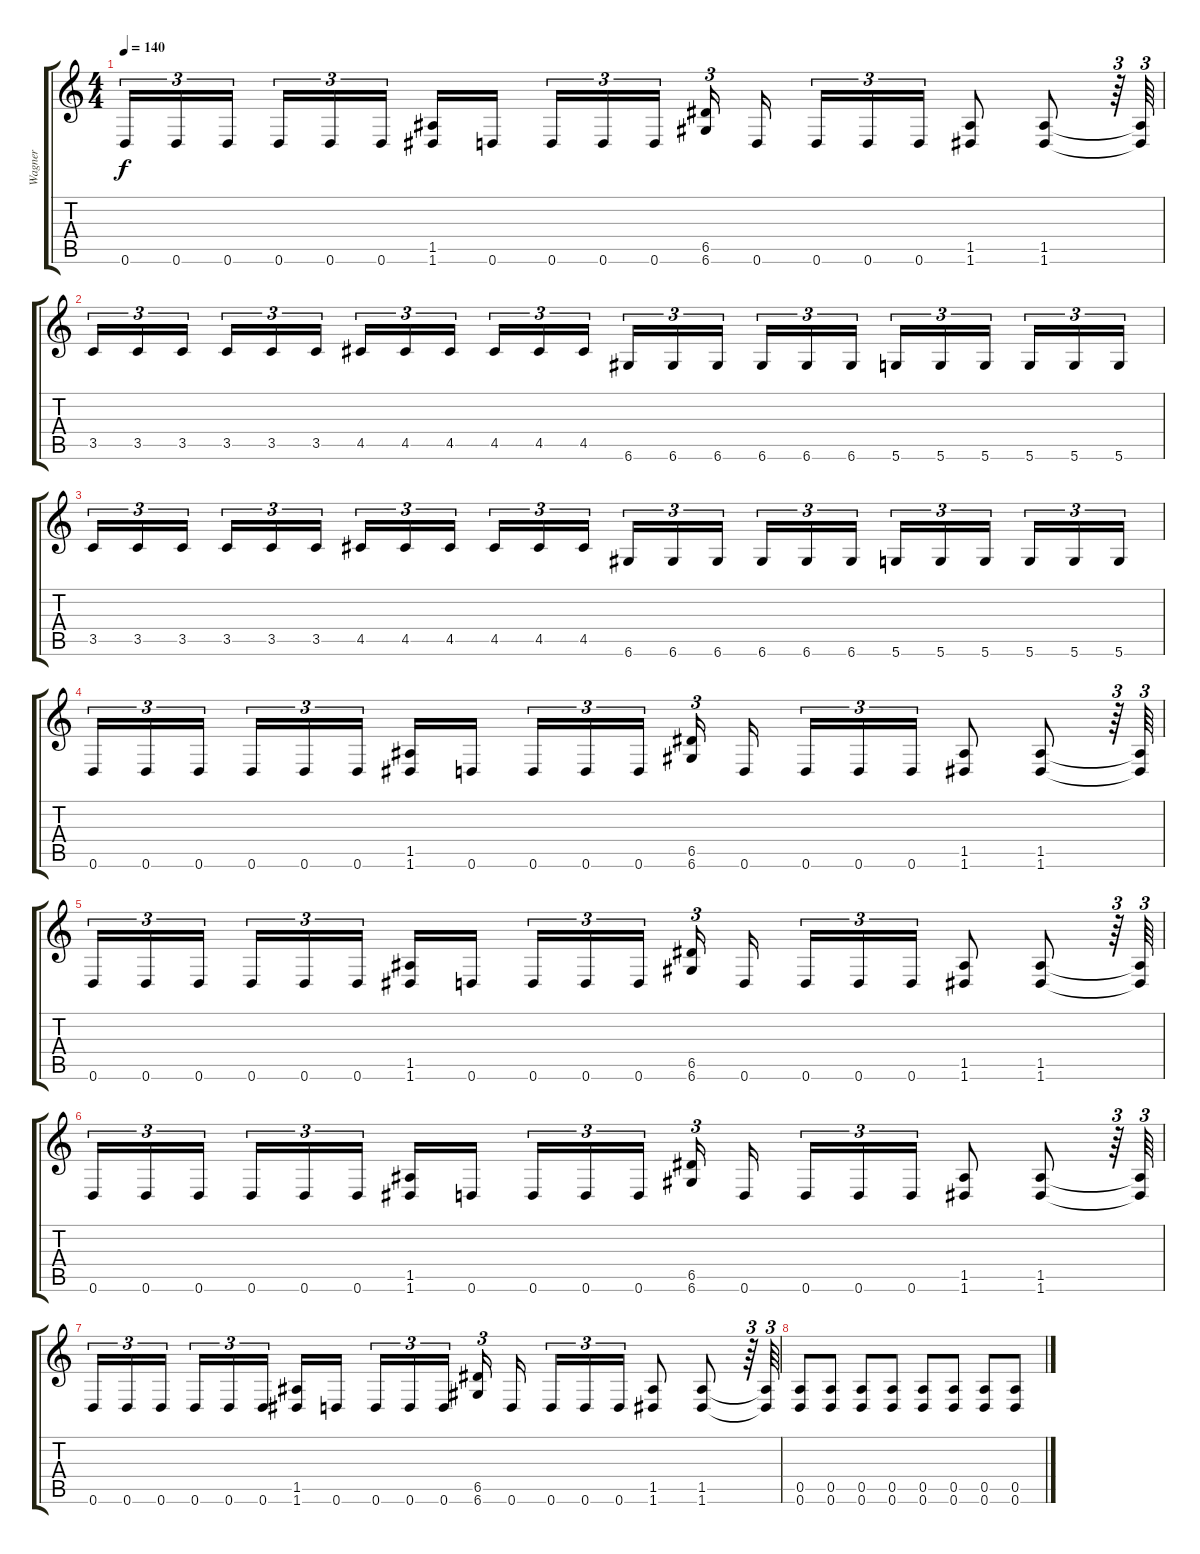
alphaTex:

\track ("Wagner" "Wagner") {instrument distortionguitar}
\staff {score tabs}
\tuning (E4 B3 G3 D3 A2 D2) {hide}
\ts (4 4)
\tempo 140
\clef g2
\ks c
0.6.16{tu (3 2) dy f} 0.6.16{tu (3 2)} 0.6.16{tu (3 2)} 0.6.16{tu (3 2)} 0.6.16{tu (3 2)} 0.6.16{tu (3 2)} (1.5 1.6).16 0.6.16 0.6.16{tu (3 2)} 0.6.16{tu (3 2)} 0.6.16{tu (3 2)} (6.5 6.6).16{tu (3 2)} 0.6.16 0.6.16{tu (3 2)} 0.6.16{tu (3 2)} 0.6.16{tu (3 2)} (1.5 1.6).8 (1.5 1.6).8 r.64{tu (3 2)} (1.5{t} 1.6{t}).64{tu (3 2)} |
3.5.16{tu (3 2)} 3.5.16{tu (3 2)} 3.5.16{tu (3 2)} 3.5.16{tu (3 2)} 3.5.16{tu (3 2)} 3.5.16{tu (3 2)} 4.5.16{tu (3 2)} 4.5.16{tu (3 2)} 4.5.16{tu (3 2)} 4.5.16{tu (3 2)} 4.5.16{tu (3 2)} 4.5.16{tu (3 2)} 6.6.16{tu (3 2)} 6.6.16{tu (3 2)} 6.6.16{tu (3 2)} 6.6.16{tu (3 2)} 6.6.16{tu (3 2)} 6.6.16{tu (3 2)} 5.6.16{tu (3 2)} 5.6.16{tu (3 2)} 5.6.16{tu (3 2)} 5.6.16{tu (3 2)} 5.6.16{tu (3 2)} 5.6.16{tu (3 2)} |
3.5.16{tu (3 2)} 3.5.16{tu (3 2)} 3.5.16{tu (3 2)} 3.5.16{tu (3 2)} 3.5.16{tu (3 2)} 3.5.16{tu (3 2)} 4.5.16{tu (3 2)} 4.5.16{tu (3 2)} 4.5.16{tu (3 2)} 4.5.16{tu (3 2)} 4.5.16{tu (3 2)} 4.5.16{tu (3 2)} 6.6.16{tu (3 2)} 6.6.16{tu (3 2)} 6.6.16{tu (3 2)} 6.6.16{tu (3 2)} 6.6.16{tu (3 2)} 6.6.16{tu (3 2)} 5.6.16{tu (3 2)} 5.6.16{tu (3 2)} 5.6.16{tu (3 2)} 5.6.16{tu (3 2)} 5.6.16{tu (3 2)} 5.6.16{tu (3 2)} |
0.6.16{tu (3 2)} 0.6.16{tu (3 2)} 0.6.16{tu (3 2)} 0.6.16{tu (3 2)} 0.6.16{tu (3 2)} 0.6.16{tu (3 2)} (1.5 1.6).16 0.6.16 0.6.16{tu (3 2)} 0.6.16{tu (3 2)} 0.6.16{tu (3 2)} (6.5 6.6).16{tu (3 2)} 0.6.16 0.6.16{tu (3 2)} 0.6.16{tu (3 2)} 0.6.16{tu (3 2)} (1.5 1.6).8 (1.5 1.6).8 r.64{tu (3 2)} (1.5{t} 1.6{t}).64{tu (3 2)} |
0.6.16{tu (3 2)} 0.6.16{tu (3 2)} 0.6.16{tu (3 2)} 0.6.16{tu (3 2)} 0.6.16{tu (3 2)} 0.6.16{tu (3 2)} (1.5 1.6).16 0.6.16 0.6.16{tu (3 2)} 0.6.16{tu (3 2)} 0.6.16{tu (3 2)} (6.5 6.6).16{tu (3 2)} 0.6.16 0.6.16{tu (3 2)} 0.6.16{tu (3 2)} 0.6.16{tu (3 2)} (1.5 1.6).8 (1.5 1.6).8 r.64{tu (3 2)} (1.5{t} 1.6{t}).64{tu (3 2)} |
0.6.16{tu (3 2)} 0.6.16{tu (3 2)} 0.6.16{tu (3 2)} 0.6.16{tu (3 2)} 0.6.16{tu (3 2)} 0.6.16{tu (3 2)} (1.5 1.6).16 0.6.16 0.6.16{tu (3 2)} 0.6.16{tu (3 2)} 0.6.16{tu (3 2)} (6.5 6.6).16{tu (3 2)} 0.6.16 0.6.16{tu (3 2)} 0.6.16{tu (3 2)} 0.6.16{tu (3 2)} (1.5 1.6).8 (1.5 1.6).8 r.64{tu (3 2)} (1.5{t} 1.6{t}).64{tu (3 2)} |
0.6.16{tu (3 2)} 0.6.16{tu (3 2)} 0.6.16{tu (3 2)} 0.6.16{tu (3 2)} 0.6.16{tu (3 2)} 0.6.16{tu (3 2)} (1.5 1.6).16 0.6.16 0.6.16{tu (3 2)} 0.6.16{tu (3 2)} 0.6.16{tu (3 2)} (6.5 6.6).16{tu (3 2)} 0.6.16 0.6.16{tu (3 2)} 0.6.16{tu (3 2)} 0.6.16{tu (3 2)} (1.5 1.6).8 (1.5 1.6).8 r.64{tu (3 2)} (1.5{t} 1.6{t}).64{tu (3 2)} |
(0.5 0.6).8 (0.5 0.6).8 (0.5 0.6).8 (0.5 0.6).8 (0.5 0.6).8 (0.5 0.6).8 (0.5 0.6).8 (0.5 0.6).8
